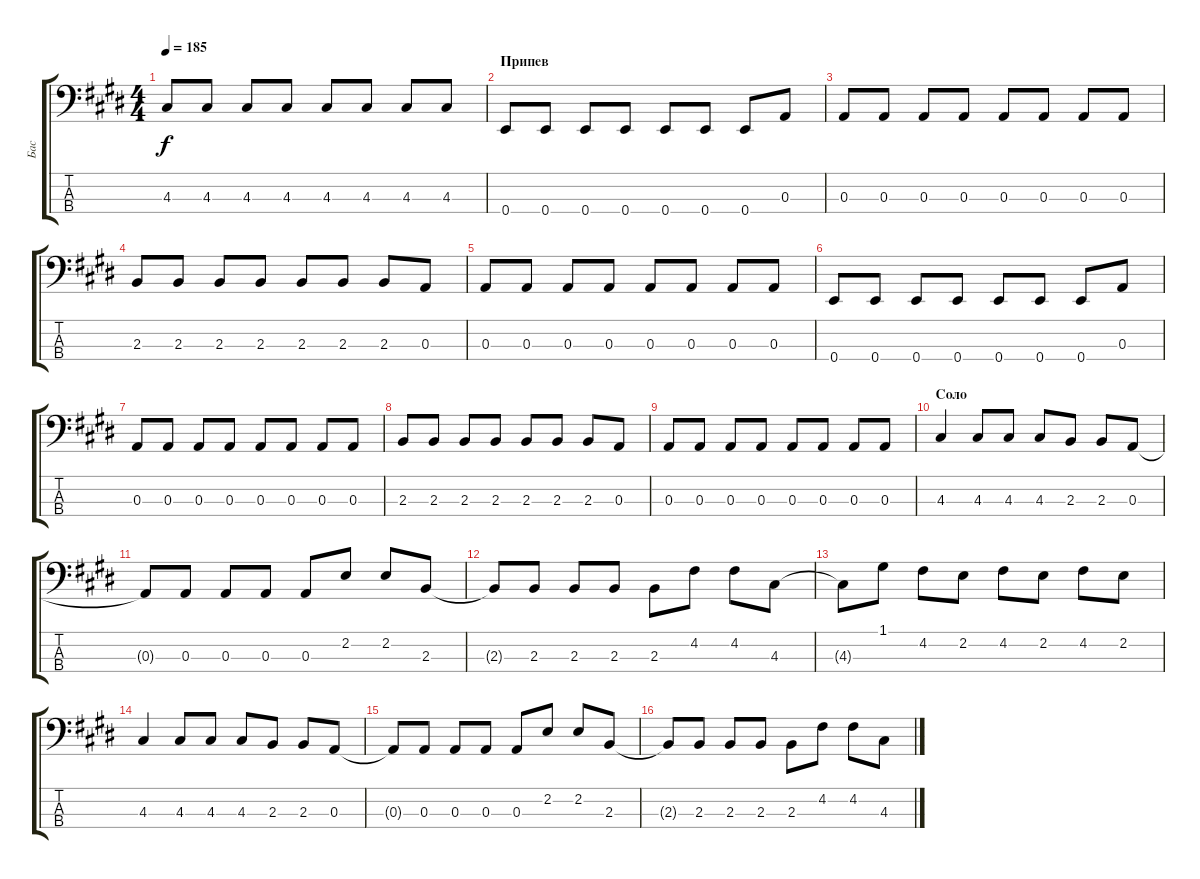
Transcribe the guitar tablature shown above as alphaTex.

\track ("Бас" "Бас") {instrument electricbasspick}
\staff {score tabs}
\tuning (G2 D2 A1 E1) {hide}
\ts (4 4)
\tempo 185
\clef f4
\ks c#minor
4.3{t}.8{dy f} 4.3.8 4.3.8 4.3.8 4.3.8 4.3.8 4.3.8 4.3.8 |
\section ("" "Припев")
0.4.8 0.4.8 0.4.8 0.4.8 0.4.8 0.4.8 0.4.8 0.3.8 |
0.3.8 0.3.8 0.3.8 0.3.8 0.3.8 0.3.8 0.3.8 0.3.8 |
2.3.8 2.3.8 2.3.8 2.3.8 2.3.8 2.3.8 2.3.8 0.3.8 |
0.3.8 0.3.8 0.3.8 0.3.8 0.3.8 0.3.8 0.3.8 0.3.8 |
0.4.8 0.4.8 0.4.8 0.4.8 0.4.8 0.4.8 0.4.8 0.3.8 |
0.3.8 0.3.8 0.3.8 0.3.8 0.3.8 0.3.8 0.3.8 0.3.8 |
2.3.8 2.3.8 2.3.8 2.3.8 2.3.8 2.3.8 2.3.8 0.3.8 |
0.3.8 0.3.8 0.3.8 0.3.8 0.3.8 0.3.8 0.3.8 0.3.8 |
\section ("" "Соло")
4.3.4 4.3.8 4.3.8 4.3.8 2.3.8 2.3.8 0.3.8 |
0.3{t}.8 0.3.8 0.3.8 0.3.8 0.3.8 2.2.8 2.2.8 2.3.8 |
2.3{t}.8 2.3.8 2.3.8 2.3.8 2.3.8 4.2.8 4.2.8 4.3.8 |
4.3{t}.8 1.1.8 4.2.8 2.2.8 4.2.8 2.2.8 4.2.8 2.2.8 |
4.3.4 4.3.8 4.3.8 4.3.8 2.3.8 2.3.8 0.3.8 |
0.3{t}.8 0.3.8 0.3.8 0.3.8 0.3.8 2.2.8 2.2.8 2.3.8 |
2.3{t}.8 2.3.8 2.3.8 2.3.8 2.3.8 4.2.8 4.2.8 4.3.8
